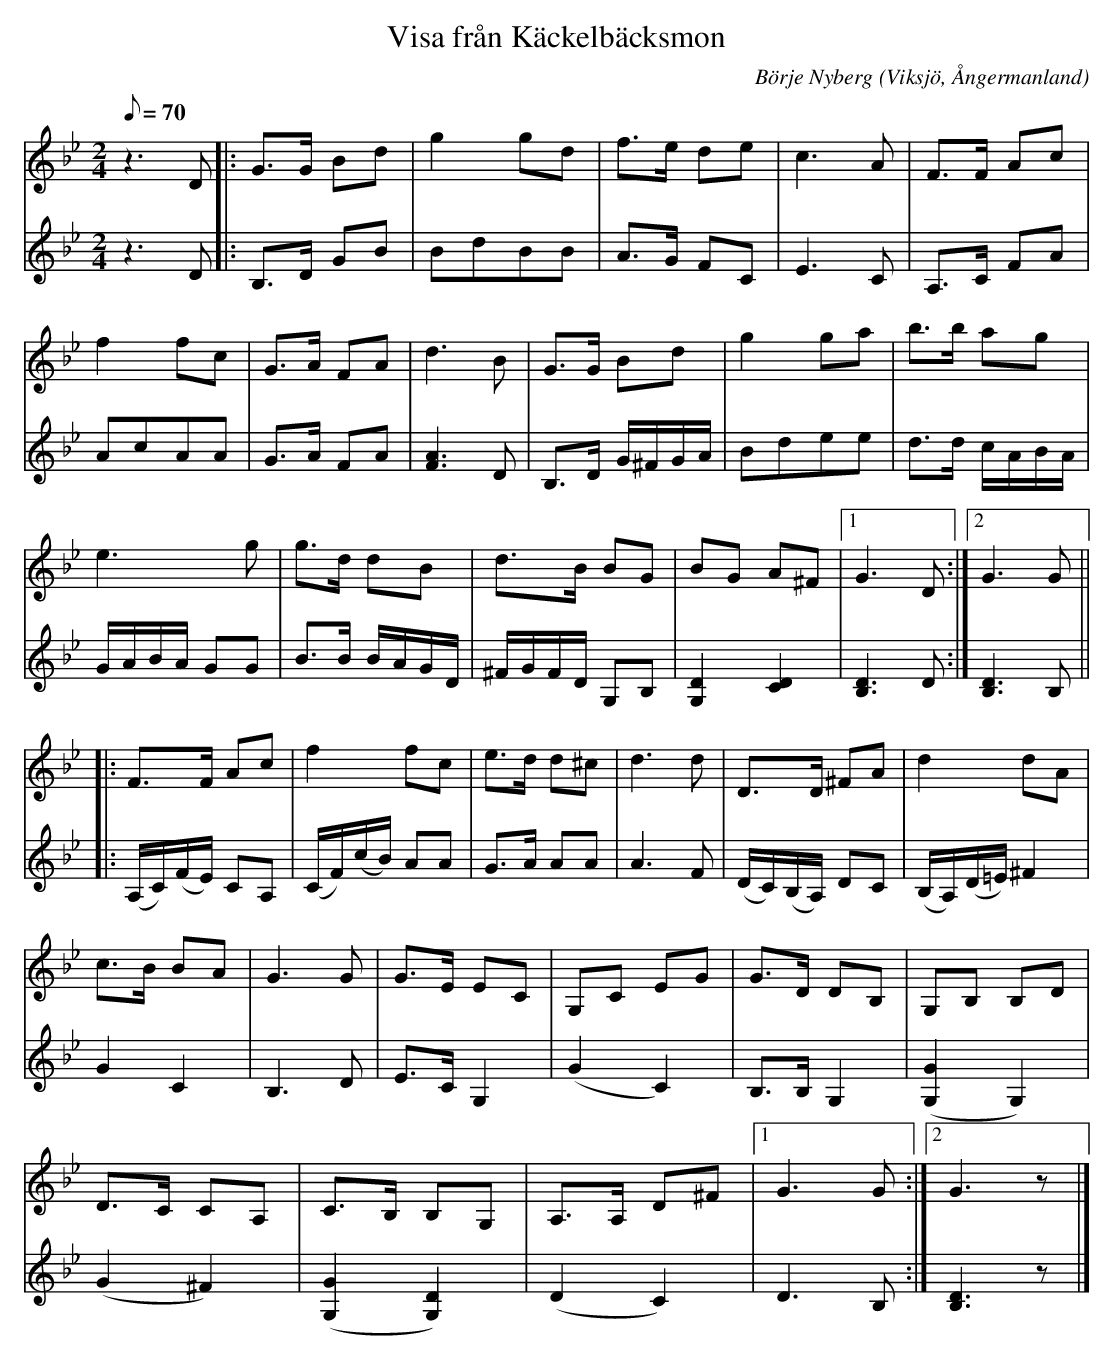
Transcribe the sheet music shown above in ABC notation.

X:1
T:Visa från Käckelbäcksmon
C:Börje Nyberg
O:Viksjö, Ångermanland
M:2/4
L:1/8
Q:70
K:Gm
V:1
z2> D2|: G>G Bd | g2 gd | f>e de | c2>A2 | F>F Ac |
f2 fc | G>A FA | d2>B2 | G>G Bd |g2 ga | b>b ag |
e2> g2 | g>d dB |d>B BG |BG A^F |1 G2> D2 :|2 G2> G2 ||
|: F>F Ac | f2 fc | e>d d^c | d2>d2 | D>D ^FA | d2 dA |
c>B BA |G2> G2 | G>E EC | G,C EG | G>D DB, | G,B, B,D |
D>C CA, | C>B, B,G, | A,>A, D^F |1 G2> G2 :|2 G2> z2 |]
V:2
z2> D2 |: B,>D GB | BdBB | A>G FC | E2>C2 | A,>C FA |
AcAA | G>A FA| [A2F2]> D2 | B,>D G/2^F/2G/2A/2 | Bdee | d>d c/2A/2B/2A/2 |
G/2A/2B/2A/2 GG | B>B B/2A/2G/2D/2 | ^F/2G/2F/2D/2 G,B, | [G,2D2] [C2D2] | [D2B,2]> D2 :| [D2B,2]> B,2 ||
|: (A,/2C/2)(F/2E/2) CA, | (C/2F/2)(c/2B/2) AA | G>A AA | A2> F2 | (D/2C/2)(B,/2A,/2) DC | (B,/2A,/2)(D/2=E/2) ^F2 |
G2 C2 | B,2> D2 | E>C G,2 |(G2 C2) | B,>B, G,2 | ([G,2G2] G,2) |
(G2 ^F2) | ([G2G,2] [D2G,2]) | (D2 C2) | D2> B,2 :| [D2B,2]> z2 |]
